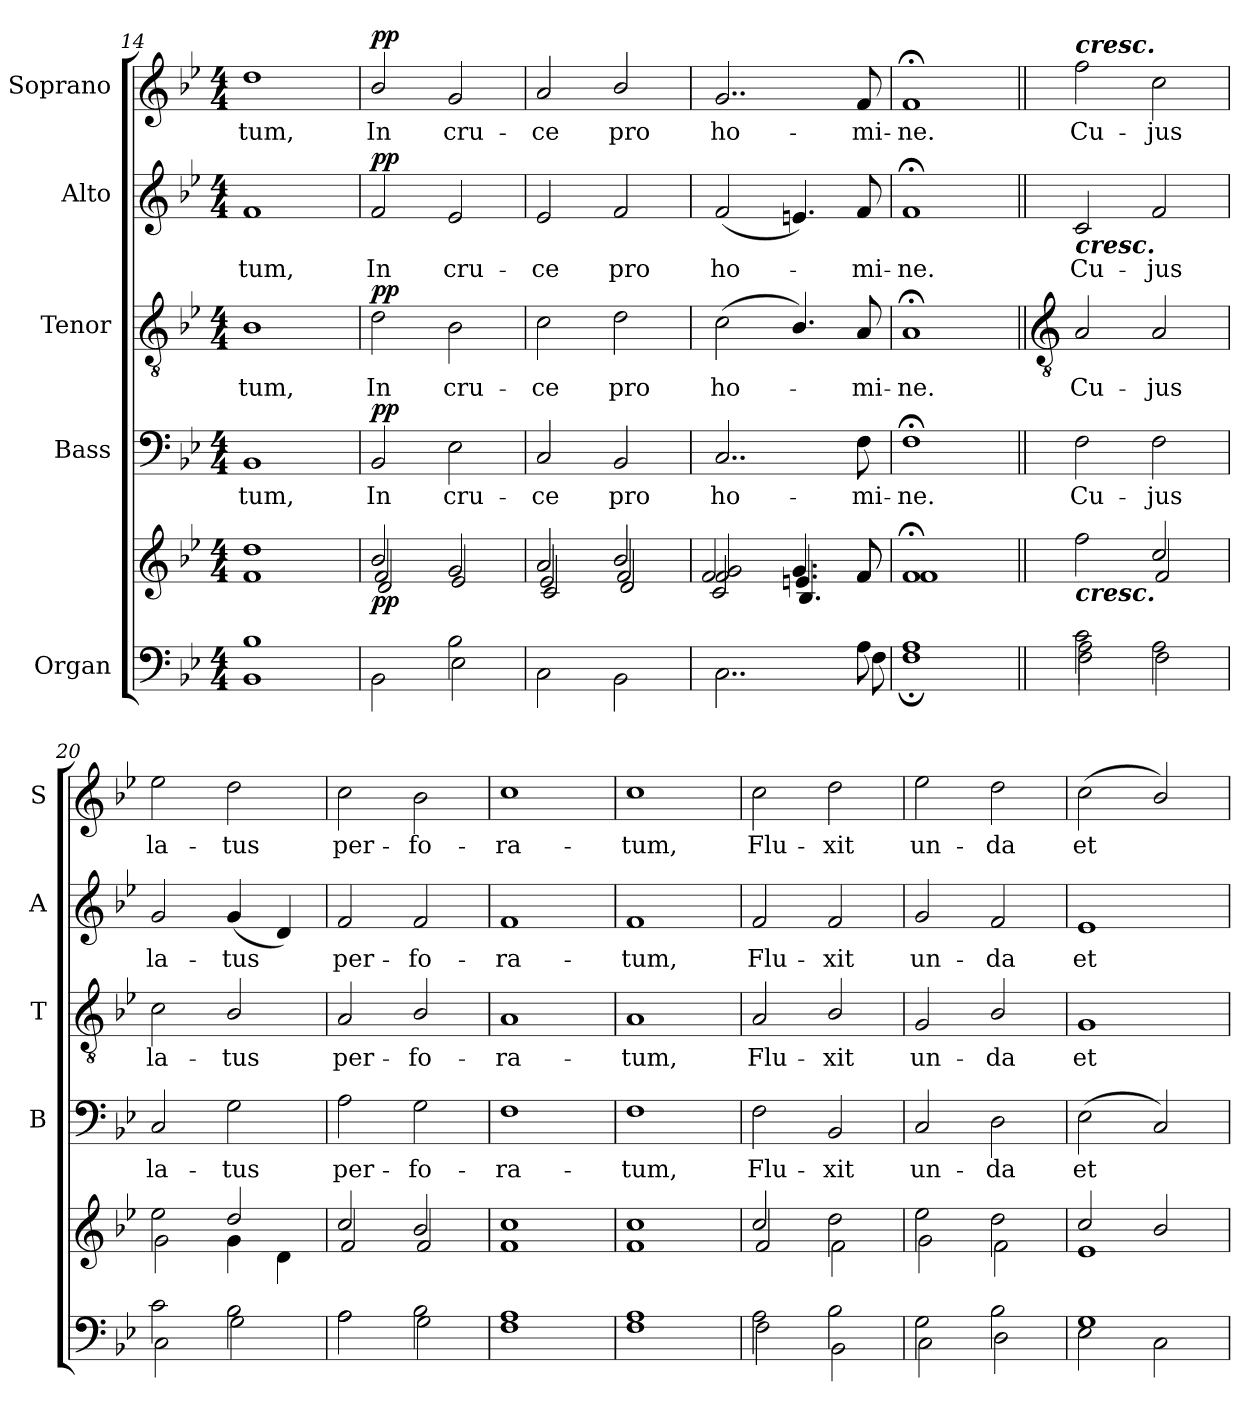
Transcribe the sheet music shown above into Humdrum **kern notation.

**kern	**kern	**dynam	**kern	**text	**dynam	**kern	**text	**dynam	**kern	**text	**dynam	**kern	**text	**dynam
*part5	*part5	*part5	*part4	*part4	*part4	*part3	*part3	*part3	*part2	*part2	*part2	*part1	*part1	*part1
*staff6	*staff5	*staff5/6	*staff4	*staff4	*staff4	*staff3	*staff3	*staff3	*staff2	*staff2	*staff2	*staff1	*staff1	*staff1
*I"Organ	*	*	*I"Bass	*	*	*I"Tenor	*	*	*I"Alto	*	*	*I"Soprano	*	*
*	*	*	*I'B	*	*	*I'T	*	*	*I'A	*	*	*I'S	*	*
*clefF4	*clefG2	*	*clefF4	*	*	*clefGv2	*	*	*clefG2	*	*	*clefG2	*	*
*k[b-e-]	*k[b-e-]	*	*k[b-e-]	*	*	*k[b-e-]	*	*	*k[b-e-]	*	*	*k[b-e-]	*	*
*B-:	*B-:	*	*B-:	*	*	*B-:	*	*	*B-:	*	*	*B-:	*	*
*M4/4	*M4/4	*	*M4/4	*	*	*M4/4	*	*	*M4/4	*	*	*M4/4	*	*
=14	=14	=14	=14	=14	=14	=14	=14	=14	=14	=14	=14	=14	=14	=14
*^	*^	*	*	*	*	*	*	*	*	*	*	*	*	*
!	!	!	!	!	!	!LO:LY:b	!	!	!LO:LY:b	!	!	!LO:LY:b	!	!	!LO:LY:b	!
1B-/	1BB-\	1dd/	1f\	.	1BB-	-tum,	.	1B-	tum,	.	1f	-tum,	.	1dd	-tum,	.
=15	=15	=15	=15	=15	=15	=15	=15	=15	=15	=15	=15	=15	=15	=15	=15	=15
*	*	*	*^	*	*	*	*	*	*	*	*	*	*	*	*	*
!	!	!	!	!	!LO:DY:b	!	!LO:LY:b	!LO:DY:b	!	!LO:LY:b	!LO:DY:b	!	!LO:LY:b	!LO:DY:b	!	!LO:LY:b	!LO:DY:b
2ryy	2BB-\	2b-/	2f/	2d/	pp	2BB-	In	pp	2d	In	pp	2f	In	pp	2b-/	In	pp
!	!	!	!	!	!	!	!LO:LY:b	!	!	!LO:LY:b	!	!	!LO:LY:b	!	!	!LO:LY:b	!
2B-\	2E-\	2g/	2e-/	2ryy	.	2E-	cru-	.	2B-	cru-	.	2e-	cru-	.	2g	cru-	.
=16	=16	=16	=16	=16	=16	=16	=16	=16	=16	=16	=16	=16	=16	=16	=16	=16	=16
!	!	!	!	!	!	!	!LO:LY:b	!	!	!LO:LY:b	!	!	!LO:LY:b	!	!	!LO:LY:b	!
*v	*v	*	*	*	*	*	*	*	*	*	*	*	*	*	*	*	*
2C\	2a/	2e-/	2c/	.	2C	-ce	.	2c	-ce	.	2e-	-ce	.	2a	-ce	.
!	!	!	!	!	!	!LO:LY:b	!	!	!LO:LY:b	!	!	!LO:LY:b	!	!	!LO:LY:b	!
2BB-\	2b-/	2f/	2d/	.	2BB-	pro	.	2d	pro	.	2f	pro	.	2b-/	pro	.
=17	=17	=17	=17	=17	=17	=17	=17	=17	=17	=17	=17	=17	=17	=17	=17	=17
*^	*	*	*	*	*	*	*	*	*	*	*	*	*	*	*	*
!	!	!	!	!	!	!	!LO:LY:b	!	!	!LO:LY:b	!	!	!LO:LY:b	!	!	!LO:LY:b	!
2..ryy	2..C\	2f/ 2g/	2f/	2c/	.	2..C	ho-	.	(<2c	ho-	.	(<2f	ho-	.	2..g	ho-	.
.	.	4.g/	4.en/	4.B-/	.	.	.	.	4.B-/)	.	.	4.en)	.	.	.	.	.
!	!	!	!	!	!	!	!LO:LY:b	!	!	!LO:LY:b	!	!	!LO:LY:b	!	!	!LO:LY:b	!
8A\	8F\	8f/	8f/	8ryy	.	8F	-mi-	.	8A	mi-	.	8f	mi-	.	8f	-mi-	.
=18	=18	=18	=18	=18	=18	=18	=18	=18	=18	=18	=18	=18	=18	=18	=18	=18	=18
!	!	!	!	!	!	!	!LO:LY:b	!	!	!LO:LY:b	!	!	!LO:LY:b	!	!	!LO:LY:b	!
*	*	*	*v	*v	*	*	*	*	*	*	*	*	*	*	*	*	*
1A/	1F;\	1f;</	1f\	.	1F;<	-ne.	.	1A;<	-ne.	.	1f;<	-ne.	.	1f;<	-ne.	.
*v	*v	*	*	*	*	*	*	*	*	*	*	*	*	*	*	*
!!LO:LB:g=z
=19||	=19||	=19||	=19||	=19||	=19||	=19||	=19||	=19||	=19||	=19||	=19||	=19||	=19||	=19||	=19||
*	*	*	*	*	*	*	*clefGv2	*	*	*	*	*	*	*	*
*^	*	*	*	*	*	*	*	*	*	*	*	*	*	*	*
*	*^	*	*	*	*	*	*	*	*	*	*	*	*	*	*	*
!	!	!	!	!	!	!	!	!	!	!	!	!	!	!	!LO:TX:a:Bi:t=cresc.	!	!
!	!	!	!	!	!	!	!	!	!	!	!	!LO:TX:b:Bi:t=cresc.	!	!	!	!	!
!	!	!	!LO:TX:b:Bi:t=cresc.	!	!	!	!	!	!	!	!	!	!	!	!	!	!
!	!	!	!	!	!	!	!LO:LY:b	!	!	!LO:LY:b	!	!	!LO:LY:b	!	!	!LO:LY:b	!
2c\	2A\	2F\	2ff\	2ryy	.	2F	Cu-	.	2A	Cu-	.	2c	Cu-	.	2ff	Cu-	.
!	!	!	!	!	!	!	!LO:LY:b	!	!	!LO:LY:b	!	!	!LO:LY:b	!	!	!LO:LY:b	!
2ryy	2A\	2F\	2cc/	2f/	.	2F	-jus	.	2A	-jus	.	2f	-jus	.	2cc	-jus	.
=20	=20	=20	=20	=20	=20	=20	=20	=20	=20	=20	=20	=20	=20	=20	=20	=20	=20
!	!	!	!	!	!	!	!LO:LY:b	!	!	!LO:LY:b	!	!	!LO:LY:b	!	!	!LO:LY:b	!
*	*v	*v	*	*	*	*	*	*	*	*	*	*	*	*	*	*	*
2c\	2C\	2ee-\	2g\	.	2C	la-	.	2c	la-	.	2g	la-	.	2ee-	la-	.
!	!	!	!	!	!	!LO:LY:b	!	!	!LO:LY:b	!	!	!LO:LY:b	!	!	!LO:LY:b	!
2B-\	2G\	2dd/	4g\	.	2G	-tus	.	2B-/	-tus	.	(<4g	-tus	.	2dd	-tus	.
.	.	.	4d\	.	.	.	.	.	.	.	4d)	.	.	.	.	.
=21	=21	=21	=21	=21	=21	=21	=21	=21	=21	=21	=21	=21	=21	=21	=21	=21
!	!	!	!	!	!	!LO:LY:b	!	!	!LO:LY:b	!	!	!LO:LY:b	!	!	!LO:LY:b	!
2A\	2A\	2cc/	2f/	.	2A	per-	.	2A	per-	.	2f	per-	.	2cc	per-	.
!	!	!	!	!	!	!LO:LY:b	!	!	!LO:LY:b	!	!	!LO:LY:b	!	!	!LO:LY:b	!
2B-\	2G\	2b-/	2f/	.	2G	-fo-	.	2B-/	-fo-	.	2f	-fo-	.	2b-	-fo-	.
=22	=22	=22	=22	=22	=22	=22	=22	=22	=22	=22	=22	=22	=22	=22	=22	=22
!	!	!	!	!	!	!LO:LY:b	!	!	!LO:LY:b	!	!	!LO:LY:b	!	!	!LO:LY:b	!
1A/	1F\	1cc/	1f\	.	1F	-ra-	.	1A	-ra-	.	1f	-ra-	.	1cc	-ra-	.
=23	=23	=23	=23	=23	=23	=23	=23	=23	=23	=23	=23	=23	=23	=23	=23	=23
!	!	!	!	!	!	!LO:LY:b	!	!	!LO:LY:b	!	!	!LO:LY:b	!	!	!LO:LY:b	!
1A/	1F\	1cc/	1f\	.	1F	-tum,	.	1A	-tum,	.	1f	-tum,	.	1cc	-tum,	.
=24	=24	=24	=24	=24	=24	=24	=24	=24	=24	=24	=24	=24	=24	=24	=24	=24
!	!	!	!	!	!	!LO:LY:b	!	!	!LO:LY:b	!	!	!LO:LY:b	!	!	!LO:LY:b	!
2A\	2F\	2cc/	2f/	.	2F	Flu-	.	2A	Flu-	.	2f	Flu-	.	2cc	Flu-	.
!	!	!	!	!	!	!LO:LY:b	!	!	!LO:LY:b	!	!	!LO:LY:b	!	!	!LO:LY:b	!
2B-\	2BB-\	2dd\	2f\	.	2BB-	-xit	.	2B-/	-xit	.	2f	-xit	.	2dd	-xit	.
=25	=25	=25	=25	=25	=25	=25	=25	=25	=25	=25	=25	=25	=25	=25	=25	=25
!	!	!	!	!	!	!LO:LY:b	!	!	!LO:LY:b	!	!	!LO:LY:b	!	!	!LO:LY:b	!
2G\	2C\	2ee-\	2g\	.	2C	un-	.	2G/	un-	.	2g	un-	.	2ee-	un-	.
!	!	!	!	!	!	!LO:LY:b	!	!	!LO:LY:b	!	!	!LO:LY:b	!	!	!LO:LY:b	!
2B-\	2D\	2dd\	2f\	.	2D	-da	.	2B-/	-da	.	2f	-da	.	2dd	-da	.
=26	=26	=26	=26	=26	=26	=26	=26	=26	=26	=26	=26	=26	=26	=26	=26	=26
!	!	!	!	!	!	!LO:LY:b	!	!	!LO:LY:b	!	!	!LO:LY:b	!	!	!LO:LY:b	!
1G/	2E-\	2cc/	1e-\	.	(<2E-	et	.	1G	et	.	1e-	et	.	(<2cc	et	.
.	2C\	2b-/	.	.	2C)	.	.	.	.	.	.	.	.	2b-/)	.	.
*v	*v	*	*	*	*	*	*	*	*	*	*	*	*	*	*	*
*	*v	*v	*	*	*	*	*	*	*	*	*	*	*	*	*
=	=	=	=	=	=	=	=	=	=	=	=	=	=	=
*-	*-	*-	*-	*-	*-	*-	*-	*-	*-	*-	*-	*-	*-	*-
